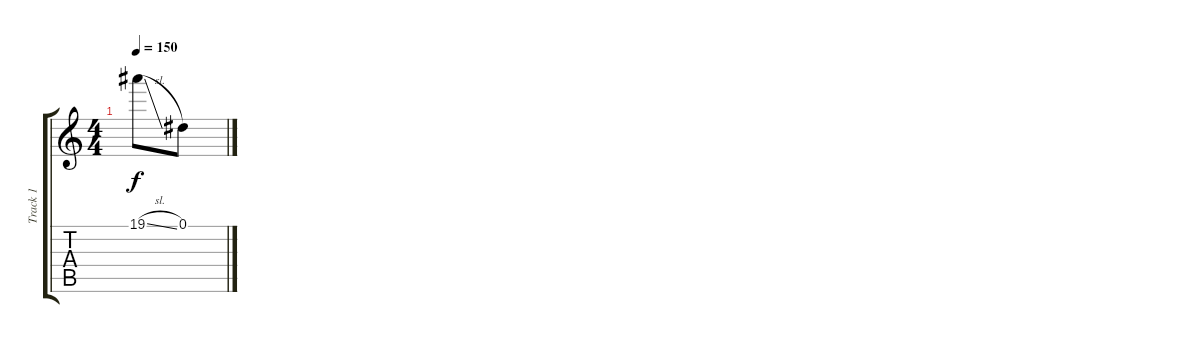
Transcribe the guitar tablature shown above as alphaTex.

\track ("Track 1" "Track 1") {instrument overdrivenguitar}
\staff {score tabs}
\tuning (Eb4 Bb3 Gb3 Db3 Ab2 Eb2) {hide}
\ts (4 4)
\tempo 150
\clef g2
\ks c
19.1{sl}.8{dy f} 0.1.8
